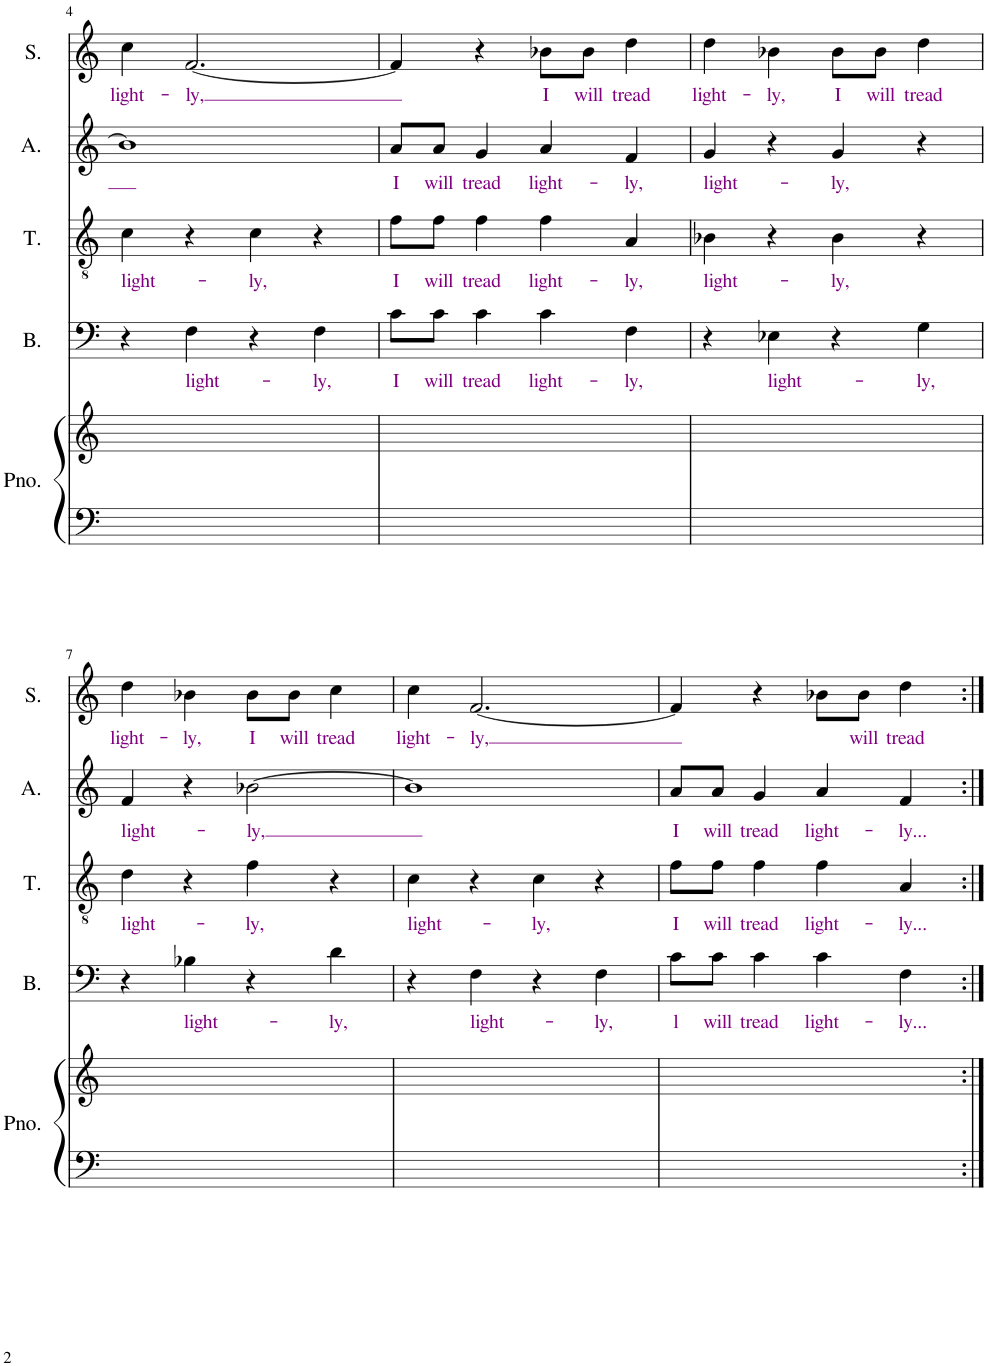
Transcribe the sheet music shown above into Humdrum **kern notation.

**kern	**kern	**kern	**text	**kern	**text	**kern	**text	**kern	**text
*part5	*part5	*part4	*part4	*part3	*part3	*part2	*part2	*part1	*part1
*staff6	*staff5	*staff4	*staff4	*staff3	*staff3	*staff2	*staff2	*staff1	*staff1
*I"Piano	*	*I"Bass	*	*I"Tenor	*	*I"Alto	*	*I"Soprano	*
*I'Pno.	*	*I'B.	*	*I'T.	*	*I'A.	*	*I'S.	*
!!LO:PB:g=z
*clefF4	*clefG2	*clefF4	*	*clefGv2	*	*clefG2	*	*clefG2	*
*k[]	*k[]	*k[]	*	*k[]	*	*k[]	*	*k[]	*
*M2/2	*M2/2	*M2/2	*	*M2/2	*	*M2/2	*	*M2/2	*
=4	=4	=4	=4	=4	=4	=4	=4	=4	=4
!	!	!	!	!	!LO:LY:b:color=#800080	!	!	!	!LO:LY:b:color=#800080
1ryy	1ryy	4r	.	4c\	light-	1b-]	.	4cc\	light-
!	!	!	!LO:LY:b:color=#800080	!	!	!	!	!	!LO:LY:b:color=#800080
.	.	4F\	light-	4r	.	.	.	[2.f/	-ly,
!	!	!	!	!	!LO:LY:b:color=#800080	!	!	!	!
.	.	4r	.	4c\	-ly,	.	.	.	.
!	!	!	!LO:LY:b:color=#800080	!	!	!	!	!	!
.	.	4F\	-ly,	4r	.	.	.	.	.
=5	=5	=5	=5	=5	=5	=5	=5	=5	=5
!	!	!	!LO:LY:b:color=#800080	!	!LO:LY:b:color=#800080	!	!LO:LY:b:color=#800080	!	!
1ryy	1ryy	8c\L	I	8f\L	I	8a/L	I	4f/]	.
!	!	!	!LO:LY:b:color=#800080	!	!LO:LY:b:color=#800080	!	!LO:LY:b:color=#800080	!	!
.	.	8c\J	will	8f\J	will	8a/J	will	.	.
!	!	!	!LO:LY:b:color=#800080	!	!LO:LY:b:color=#800080	!	!LO:LY:b:color=#800080	!	!
.	.	4c\	tread	4f\	tread	4g/	tread	4r	.
!	!	!	!LO:LY:b:color=#800080	!	!LO:LY:b:color=#800080	!	!LO:LY:b:color=#800080	!	!LO:LY:b:color=#800080
.	.	4c\	light-	4f\	light-	4a/	light-	8b-X\L	I
!	!	!	!	!	!	!	!	!	!LO:LY:b:color=#800080
.	.	.	.	.	.	.	.	8b-\J	will
!	!	!	!LO:LY:b:color=#800080	!	!LO:LY:b:color=#800080	!	!LO:LY:b:color=#800080	!	!LO:LY:b:color=#800080
.	.	4F\	-ly,	4A/	-ly,	4f/	-ly,	4dd\	tread
=6	=6	=6	=6	=6	=6	=6	=6	=6	=6
!	!	!	!	!	!LO:LY:b:color=#800080	!	!LO:LY:b:color=#800080	!	!LO:LY:b:color=#800080
1ryy	1ryy	4r	.	4B-X\	light-	4g/	light-	4dd\	light-
!	!	!	!LO:LY:b:color=#800080	!	!	!	!	!	!LO:LY:b:color=#800080
.	.	4E-X\	light-	4r	.	4r	.	4b-X\	-ly,
!	!	!	!	!	!LO:LY:b:color=#800080	!	!LO:LY:b:color=#800080	!	!LO:LY:b:color=#800080
.	.	4r	.	4B-\	-ly,	4g/	-ly,	8b-\L	I
!	!	!	!	!	!	!	!	!	!LO:LY:b:color=#800080
.	.	.	.	.	.	.	.	8b-\J	will
!	!	!	!LO:LY:b:color=#800080	!	!	!	!	!	!LO:LY:b:color=#800080
.	.	4G\	-ly,	4r	.	4r	.	4dd\	tread
!!LO:LB:g=z
=7	=7	=7	=7	=7	=7	=7	=7	=7	=7
!	!	!	!	!	!LO:LY:b:color=#800080	!	!LO:LY:b:color=#800080	!	!LO:LY:b:color=#800080
1ryy	1ryy	4r	.	4d\	light-	4f/	light-	4dd\	light-
!	!	!	!LO:LY:b:color=#800080	!	!	!	!	!	!LO:LY:b:color=#800080
.	.	4B-X\	light-	4r	.	4r	.	4b-X\	-ly,
!	!	!	!	!	!LO:LY:b:color=#800080	!	!LO:LY:b:color=#800080	!	!LO:LY:b:color=#800080
.	.	4r	.	4f\	-ly,	[2b-X\	-ly,	8b-\L	I
!	!	!	!	!	!	!	!	!	!LO:LY:b:color=#800080
.	.	.	.	.	.	.	.	8b-\J	will
!	!	!	!LO:LY:b:color=#800080	!	!	!	!	!	!LO:LY:b:color=#800080
.	.	4d\	-ly,	4r	.	.	.	4cc\	tread
=8	=8	=8	=8	=8	=8	=8	=8	=8	=8
!	!	!	!	!	!LO:LY:b:color=#800080	!	!	!	!LO:LY:b:color=#800080
1ryy	1ryy	4r	.	4c\	light-	1b-]	.	4cc\	light-
!	!	!	!LO:LY:b:color=#800080	!	!	!	!	!	!LO:LY:b:color=#800080
.	.	4F\	light-	4r	.	.	.	[2.f/	-ly,
!	!	!	!	!	!LO:LY:b:color=#800080	!	!	!	!
.	.	4r	.	4c\	-ly,	.	.	.	.
!	!	!	!LO:LY:b:color=#800080	!	!	!	!	!	!
.	.	4F\	-ly,	4r	.	.	.	.	.
=9	=9	=9	=9	=9	=9	=9	=9	=9	=9
!	!	!	!LO:LY:b:color=#800080	!	!LO:LY:b:color=#800080	!	!LO:LY:b:color=#800080	!	!
1ryy	1ryy	8c\L	l	8f\L	I	8a/L	I	4f/]	.
!	!	!	!LO:LY:b:color=#800080	!	!LO:LY:b:color=#800080	!	!LO:LY:b:color=#800080	!	!
.	.	8c\J	will	8f\J	will	8a/J	will	.	.
!	!	!	!LO:LY:b:color=#800080	!	!LO:LY:b:color=#800080	!	!LO:LY:b:color=#800080	!	!
.	.	4c\	tread	4f\	tread	4g/	tread	4r	.
!	!	!	!LO:LY:b:color=#800080	!	!LO:LY:b:color=#800080	!	!LO:LY:b:color=#800080	!	!
.	.	4c\	light-	4f\	light-	4a/	light-	8b-X\L	.
!	!	!	!	!	!	!	!	!	!LO:LY:b:color=#800080
.	.	.	.	.	.	.	.	8b-\J	will
!	!	!	!LO:LY:b:color=#800080	!	!LO:LY:b:color=#800080	!	!LO:LY:b:color=#800080	!	!LO:LY:b:color=#800080
.	.	4F\	-ly...	4A/	-ly...	4f/	-ly...	4dd\	tread
=:|!	=:|!	=:|!	=:|!	=:|!	=:|!	=:|!	=:|!	=:|!	=:|!
*-	*-	*-	*-	*-	*-	*-	*-	*-	*-
